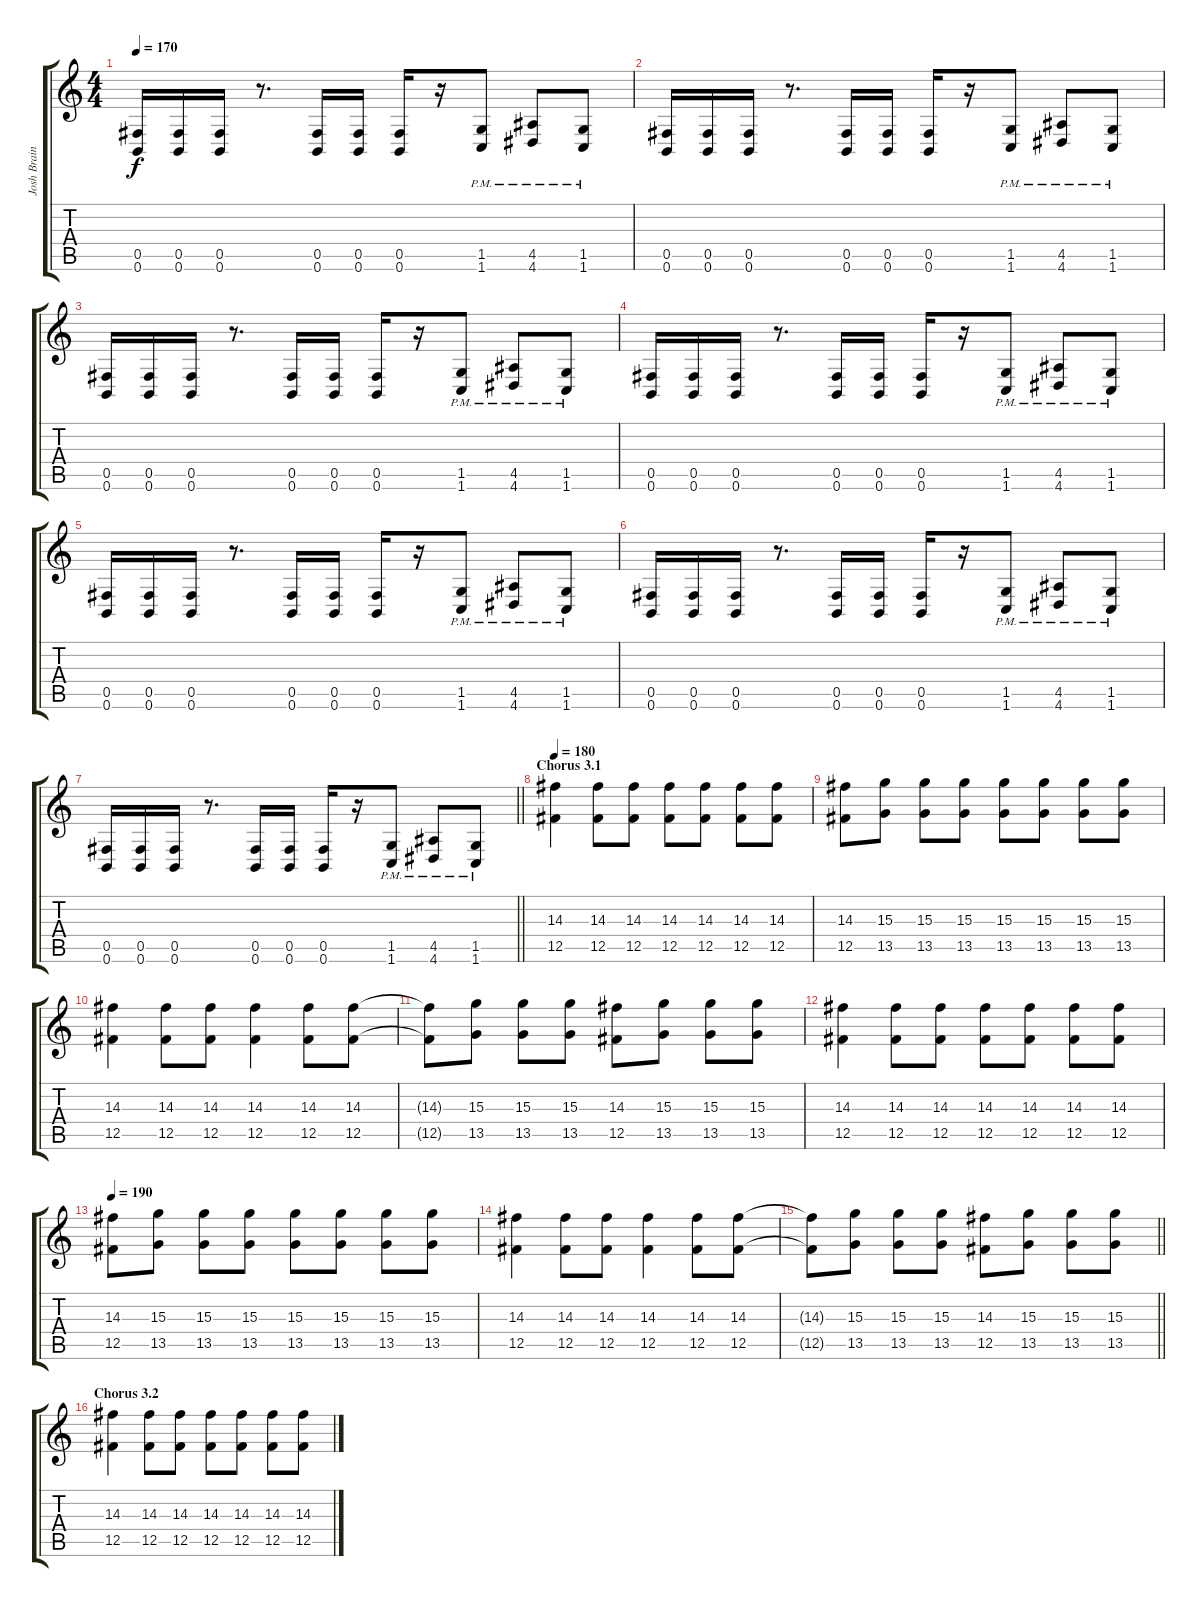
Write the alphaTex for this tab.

\track ("Josh Brainard" "Josh Brain") {instrument distortionguitar}
\staff {score tabs}
\tuning (Db4 Ab3 E3 B2 Gb2 B1) {hide}
\ts (4 4)
\tempo 170
\clef g2
\ks c
(0.5 0.6).16{dy f} (0.5 0.6).16 (0.5 0.6).16 r.8{d} (0.5 0.6).16 (0.5 0.6).16 (0.5 0.6).16 r.16 (1.5{pm} 1.6{pm}).8 (4.5{pm} 4.6{pm}).8 (1.5{pm} 1.6{pm}).8 |
(0.5 0.6).16 (0.5 0.6).16 (0.5 0.6).16 r.8{d} (0.5 0.6).16 (0.5 0.6).16 (0.5 0.6).16 r.16 (1.5{pm} 1.6{pm}).8 (4.5{pm} 4.6{pm}).8 (1.5{pm} 1.6{pm}).8 |
(0.5 0.6).16 (0.5 0.6).16 (0.5 0.6).16 r.8{d} (0.5 0.6).16 (0.5 0.6).16 (0.5 0.6).16 r.16 (1.5{pm} 1.6{pm}).8 (4.5{pm} 4.6{pm}).8 (1.5{pm} 1.6{pm}).8 |
(0.5 0.6).16 (0.5 0.6).16 (0.5 0.6).16 r.8{d} (0.5 0.6).16 (0.5 0.6).16 (0.5 0.6).16 r.16 (1.5{pm} 1.6{pm}).8 (4.5{pm} 4.6{pm}).8 (1.5{pm} 1.6{pm}).8 |
(0.5 0.6).16 (0.5 0.6).16 (0.5 0.6).16 r.8{d} (0.5 0.6).16 (0.5 0.6).16 (0.5 0.6).16 r.16 (1.5{pm} 1.6{pm}).8 (4.5{pm} 4.6{pm}).8 (1.5{pm} 1.6{pm}).8 |
(0.5 0.6).16 (0.5 0.6).16 (0.5 0.6).16 r.8{d} (0.5 0.6).16 (0.5 0.6).16 (0.5 0.6).16 r.16 (1.5{pm} 1.6{pm}).8 (4.5{pm} 4.6{pm}).8 (1.5{pm} 1.6{pm}).8 |
\barLineRight lightlight
(0.5 0.6).16 (0.5 0.6).16 (0.5 0.6).16 r.8{d} (0.5 0.6).16 (0.5 0.6).16 (0.5 0.6).16 r.16 (1.5{pm} 1.6{pm}).8 (4.5{pm} 4.6{pm}).8 (1.5{pm} 1.6{pm}).8 |
\section ("" "Chorus 3.1")
\tempo 180
(14.3 12.5).4{volume 9} (14.3 12.5).8 (14.3 12.5).8 (14.3 12.5).8 (14.3 12.5).8 (14.3 12.5).8 (14.3 12.5).8 |
(14.3 12.5).8 (15.3 13.5).8 (15.3 13.5).8 (15.3 13.5).8 (15.3 13.5).8 (15.3 13.5).8 (15.3 13.5).8 (15.3 13.5).8 |
(14.3 12.5).4 (14.3 12.5).8 (14.3 12.5).8 (14.3 12.5).4 (14.3 12.5).8 (14.3 12.5).8 |
(14.3{t} 12.5{t}).8 (15.3 13.5).8 (15.3 13.5).8 (15.3 13.5).8 (14.3 12.5).8 (15.3 13.5).8 (15.3 13.5).8 (15.3 13.5).8 |
(14.3 12.5).4 (14.3 12.5).8 (14.3 12.5).8 (14.3 12.5).8 (14.3 12.5).8 (14.3 12.5).8 (14.3 12.5).8 |
\tempo 190
(14.3 12.5).8 (15.3 13.5).8 (15.3 13.5).8 (15.3 13.5).8 (15.3 13.5).8 (15.3 13.5).8 (15.3 13.5).8 (15.3 13.5).8 |
(14.3 12.5).4 (14.3 12.5).8 (14.3 12.5).8 (14.3 12.5).4 (14.3 12.5).8 (14.3 12.5).8 |
\barLineRight lightlight
(14.3{t} 12.5{t}).8 (15.3 13.5).8 (15.3 13.5).8 (15.3 13.5).8 (14.3 12.5).8 (15.3 13.5).8 (15.3 13.5).8 (15.3 13.5).8 |
\section ("" "Chorus 3.2")
(14.3 12.5).4{volume 11} (14.3 12.5).8 (14.3 12.5).8 (14.3 12.5).8 (14.3 12.5).8 (14.3 12.5).8 (14.3 12.5).8
